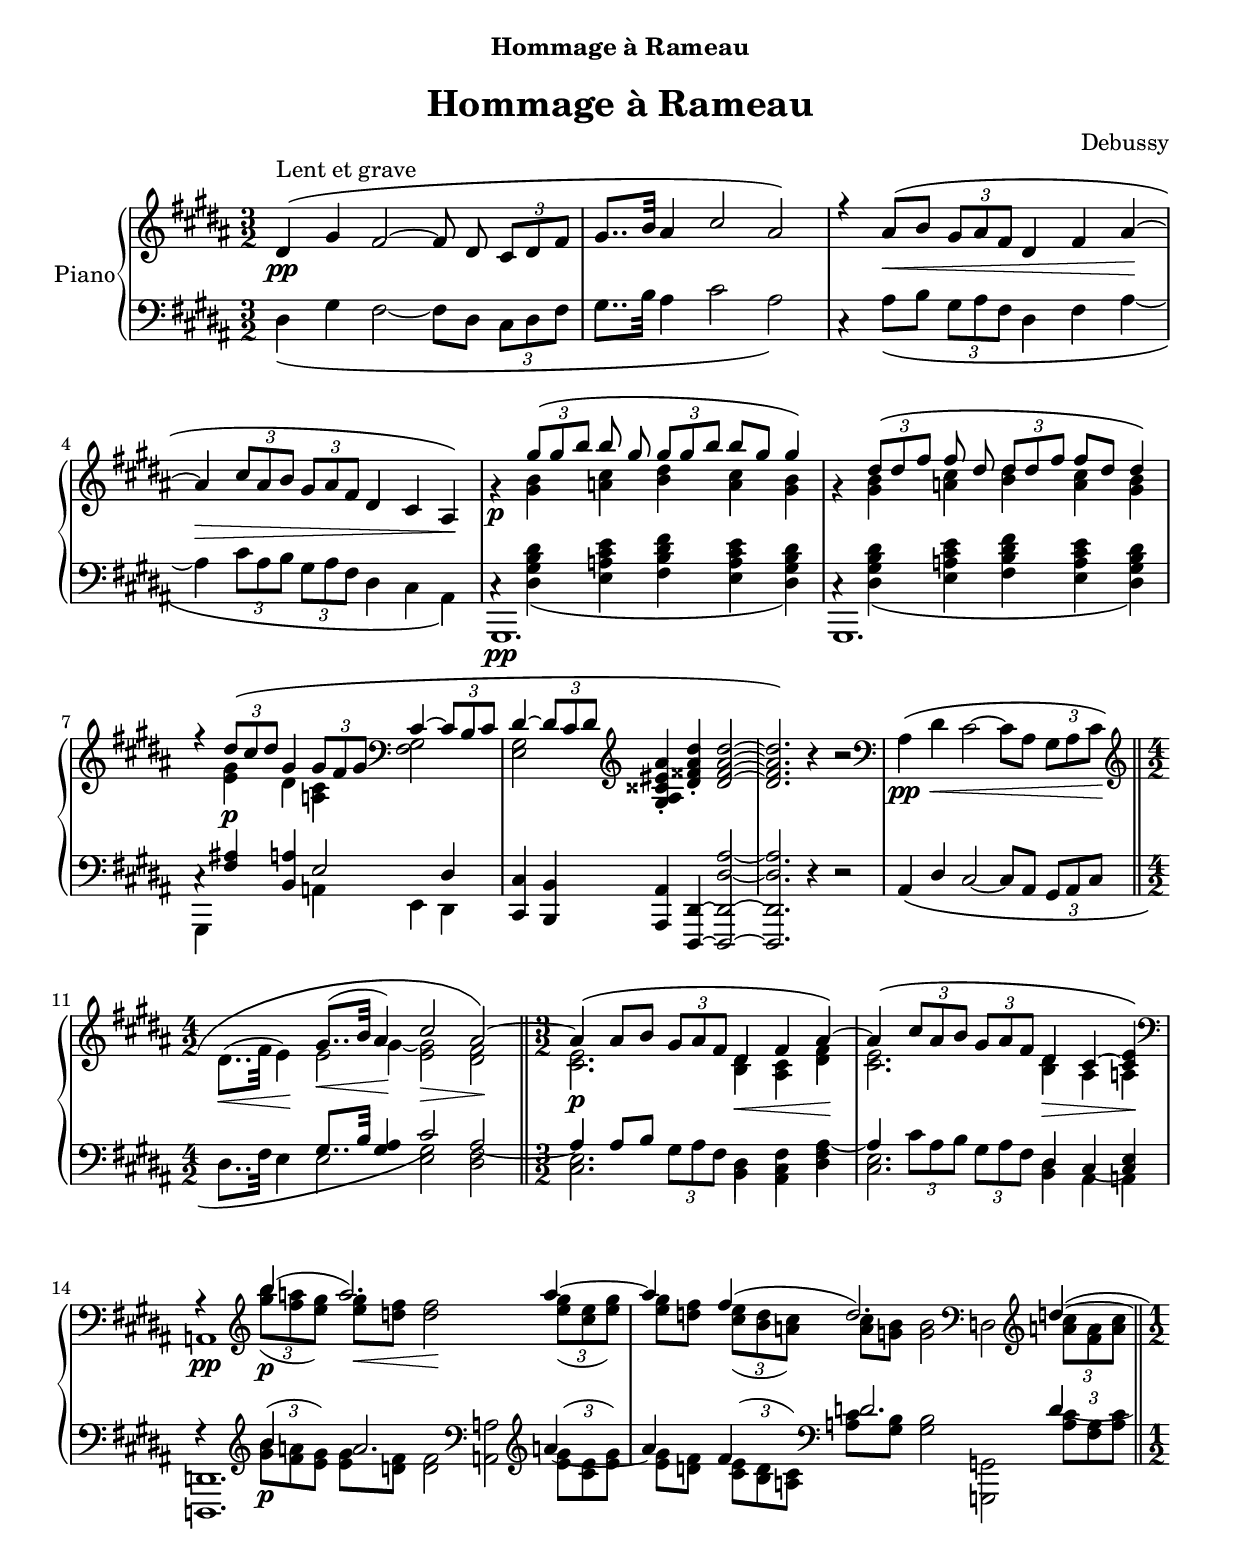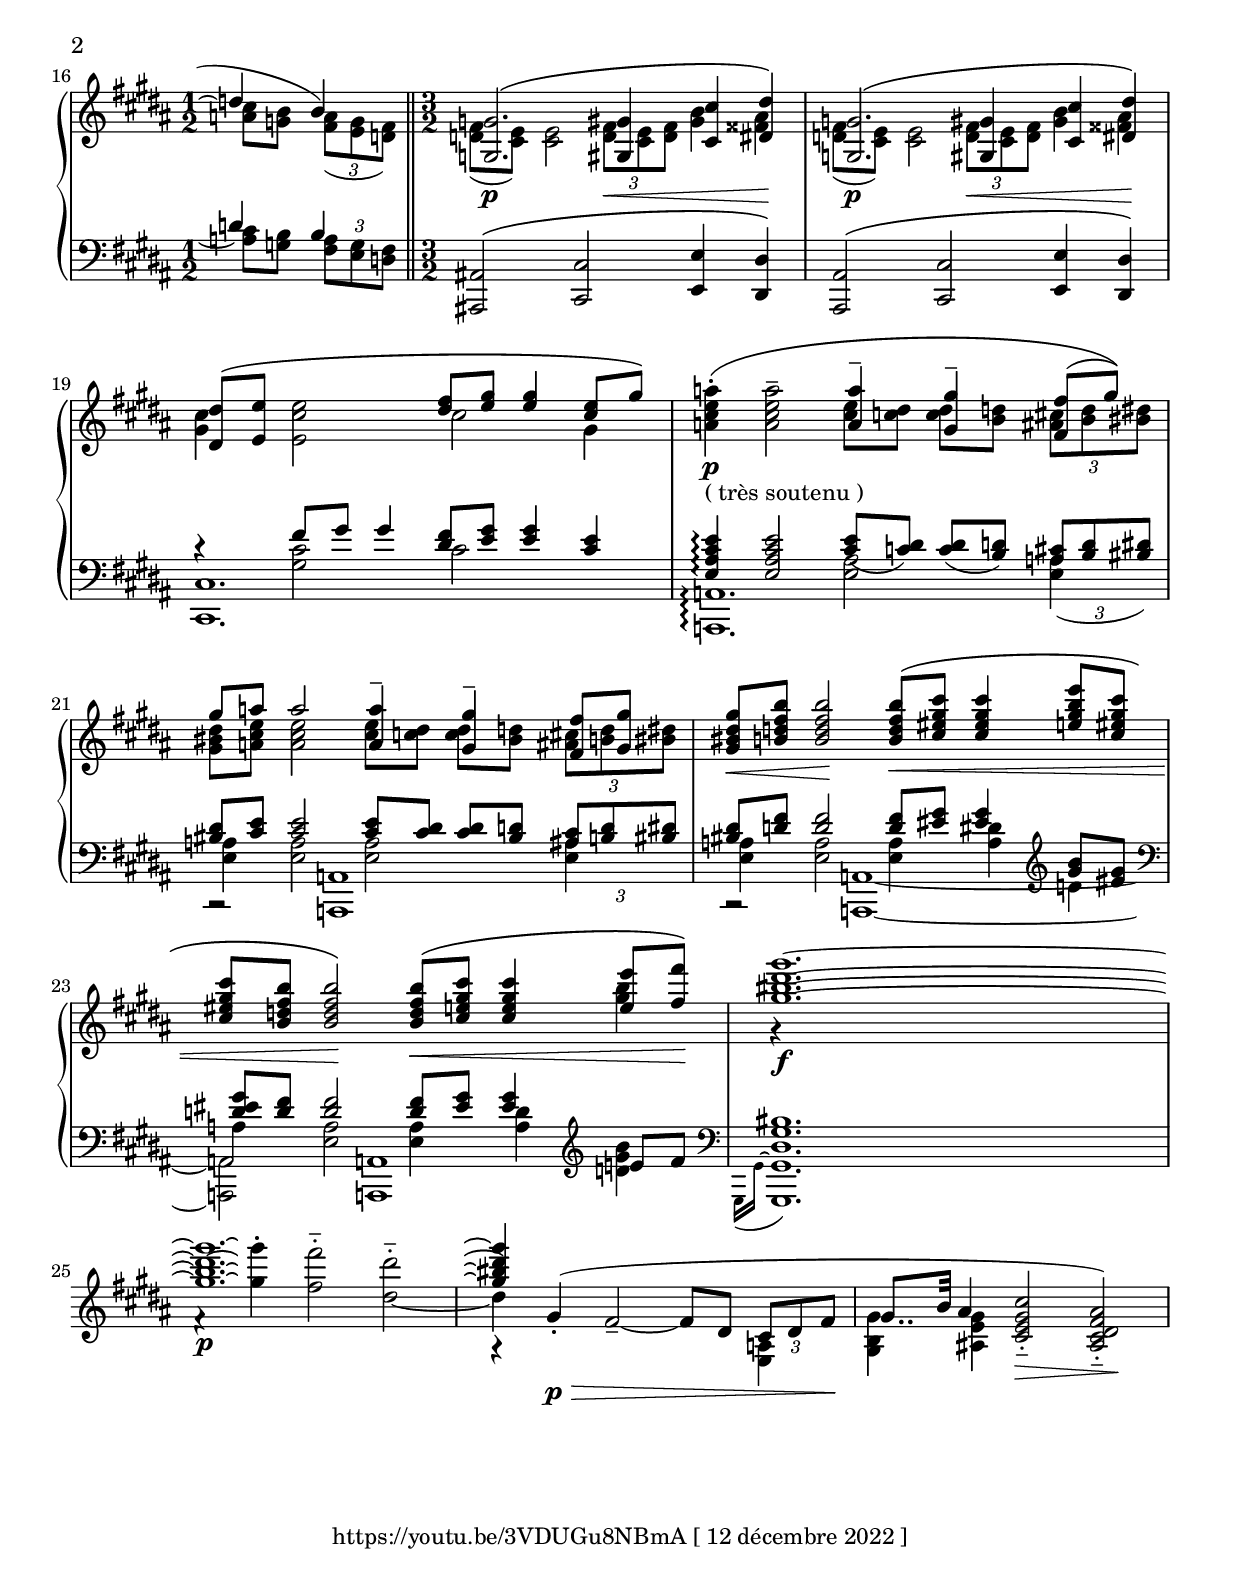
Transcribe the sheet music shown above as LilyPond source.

#(set-global-staff-size 19)
\version "2.22.0"
\include "italiano.ly"

\paper {

  line-width = 186\mm
  #(define left-margin (/ (- paper-width  (* 186 mm)) 2))
  #(define top-margin (/ (- paper-height (* 259 mm)) 2))
  #(define bottom-margin (/ (- paper-height (* 253 mm)) 2))
  between-system-padding = 8\mm
  indent = 10\mm
  #(define fonts
    (set-global-fonts
     #:music "emmentaler"
     #:brace "emmentaler"
   ))
}

\header {
  title = "Hommage à Rameau"
  dedication = \markup \center-column { \fontsize #0.5 \bold "Hommage à Rameau" " " }
  composer = "Debussy"
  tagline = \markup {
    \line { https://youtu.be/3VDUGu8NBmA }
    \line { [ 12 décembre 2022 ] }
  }
}

global = {
  \key si \major
  \time 3/2
}


rightOne = \relative do'' {
  \global
  red,4\(\pp^"Lent et grave" sold fad2 ~ \autoBeamOff fad8 red \autoBeamOn \tuplet 3/2 { dod red fad }
  sold8.. si32 lad4 dod2 lad\)
  r4 lad8\(\< si \tuplet3/2 { sold8 lad fad } red4 fad lad\! ~
  lad\> \tuplet 3/2 { dod8 lad si } \tuplet 3/2 { sold lad fad } red4 dod lad\)\!
  sold'4\rest\p \tuplet 3/2 { sold'8\( sold si } \autoBeamOff si sold \autoBeamOn \tuplet 3/2 { sold8 sold si } si sold sold4\)
  sold,4\rest \tuplet 3/2 { red'8\( red fad } \autoBeamOff fad8 red \autoBeamOn \tuplet 3/2 { red8 red fad } fad8 red red4\)
  r4 \tuplet 3/2 { red8\( dod red } sold,4 \tuplet 3/2 { sold8 fad sold } \clef bass dod,4 ~ \tuplet 3/2 { dod8 si dod }
  red4 ~ \tuplet 3/2 { red8 dod red } \clef treble < sold, lad dodd mid lad >4_. < red' fadd lad red >_. < red fadd lad red >2 ~
  q2.\) si'4\rest si2\rest \clef bass
  \stemDown
  lad,4\pp\(\< red dod2 ~ dod8 lad \tuplet 3/2 {  sold [ lad dod\! ] }
  \clef treble \bar "||"  \time 4/2 red8..\< ( fad32 mi4\! ) \stemUp
  << { sold8..\< ( si32 lad4\! ) dod2 } \\ {  s4 sold4 ~ sold2  } >>

  lad\) ~
  \bar "||" \time 3/2 lad4\( lad8 si \tuplet 3/2 { sold lad fad } red4 fad lad\) ~
  lad4\( \tuplet 3/2 { dod8 lad si } \tuplet 3/2 { sold lad fad } red4 dod ~ <dod mi>\)
  \clef bass r4
  \clef treble si''4 ( la2. )  la4 ~
  la fad ( re2. ) \clef treble re4 ~ ( \bar "||"
  \time 1/2 re si ) \time 3/2

  <sol sol,>2.\p\( <sold sold,>4 <dod dod,> <red red,>\)
  <sol, sol,>2.\p\( <sold sold,>4 <dod dod,> <red red,>\)
  <red red,>8\( <mi mi,> s2 <red fad>8 <mi sold> q4 <dod mi>8 sold'\)

  \stemDown <la, dod mi la>4-.\p\(_\markup { "( très soutenu )" } q2-- \stemUp <la la'>4--  <sold sold'>-- <fad fad'>8 ( sold'\) )

  \stemDown <sold, sid red> <la dod mi> q2 \stemUp <la' la,>4-- <sold sold,>-- <fad fad,>8 <sold sold,>
  <sold, sid red sold>\< <si re fad si> q2\! q8\<\( <dod mid sold dod> q4 <mi sold si mi>8 <dod mid sold dod>
  q <si re fad si> q2\!\) q8\<\( <dod mi sold dod> q4 <mi mi'>8 <fad fad'>\!\)

  <sold sid red sold>1.\f ~ q\p \laissezVibrer

  <sold sid red sold>4 \repeatTie s s2 s


}

rightTwo = \relative do'' {
  \global
  s1.
  s1.
  s1.
  s1.

  s4 <sold si>4 <la dod> <si red> <la dod> <sold si>
  s4 <sold si>4 <la dod> <si red> <la dod> <sold si>
  s4
  < mi sold >\p red < la dod > \clef bass < fad sold >2
  < mi sold > s2 s2
  s2 s2 s2
  s2.
  s2. s2
  mi'2 mi\> <red fad>\!
  \time 3/2 \bar "||" <dod mi>2.\p <si red>4\< <lad dod> <red fad>\!

  <dod mi>2. <si red>4\> lad la!\!
  s4 \tuplet 3/2 { <sold'' si>8\p ( <fad la> <mi sold> ) } <mi sold>\< <re fad>
  <re fad>2\! \tuplet 3/2 { <mi sold>8 ( <dod mi> <mi sold> ) }
  <mi sold> <re fad> \tuplet 3/2 { <dod mi> ( [ <si re> <la dod> ] ) } <la dod> <sol si>
  <sol si>2 \clef treble \tuplet 3/2 { <la dod>8 [ <fad la> <la dod> ] }
  <la dod> <sol si> \tuplet 3/2 { <fad la> [( <mi sol> <re fad> )] } \bar "||"
  \time 3/2
  <re fad> ( <dod mi> ) q2 \tuplet 3/2 { <re fad>8\< <dod mi> <re fad>  } <sold si>4 <fadd lad>\!
  <re fad>8 ( <dod mi> ) q2 \tuplet 3/2 { <re fad>8\< <dod mi> <re fad>  } <sold si>4 <fadd lad>\!
  <sold dod> <mi dod' mi>2  dod' sold4
  s4 s2 <dod mi>8 <do red> q <si re> \tuplet 3/2 { <lad dod> [ <si re> <sid red> ] }
  \stemUp sold' la la2 \stemDown <dod, mi>8 <do red> q <sid re>
  \tuplet 3/2 { <lad dod> [ <si re> <sid red> ] }
  s1.
  s2 s s4 <sold' si>4
  s1. s4 <sold sold'>4^. <fad fad'>2^\portato <red~ red'>^\portato
  red4 \stemUp sold,-. \> \p ^( fad2-- ~ fad8 red \tuplet 3/2 { dod [ red fad ] } \!
  sold8.. si32 lad4  <dod, mi sold dod>2\portato \> <lad dod red fad lad>\portato ^) \!



}

rightThree = \relative do'' {
  \global
  s2*27
  s2*4
  s2*3
  s2*3
  s2*3
  la,,1\pp s2
  s2 s \stemDown \clef bass re2
  s1
  s1.*6 s2 s
  sol'4\rest s4 s2 s
  fa4\rest  s s2 s2
  sol,4\rest s2 s2 <mi la>4
  <sold si sold'> <lad! mi' sold> s2 s
  
  


}

leftOne = \relative do' {
  \global
  s1.
  s1.
  s1.
  s1.
  sold,,1.\pp
  sold1.
  \stemDown sold4 s2 la'4 mi red
  \stemUp
  <dod dod'> <si si'> <lad lad'> <red, red'> ~ <red red'>2 ~ <red red'>2. s4 s2
  s2 s s
  s2 \stemDown mi''2  <mi sold>  <red fad>
  <dod mi>2. <si red>4 <lad dod> <red fad>
  <dod mi>2.  <si red>4 lad la
  s4 \tuplet 3/2 { <sold'' si>8\p ( <fad la> <mi sold> ) }
  <mi sold> <re fad> <re fad>2 \clef treble \tuplet 3/2 { <mi sold>8 ( <dod mi> <mi sold> ) }
  <mi sold> <re fad> \tuplet 3/2 { <dod mi> ([ <si re> <la dod> ]) } <la dod> <sold si>
  <sold si>2 \tuplet 3/2 { <la dod>8 [ <fad la> <la dod> ] } \bar "||"
  \time 1/2 <la dod> <sol si> \tuplet 3/2 { <fad la> [ <mi sol> <re fad> ] } \bar "||" \time 3/2
  \stemUp <lad! lad,!>2\( <dod dod,> <mi mi,>4 <red red,>\)
  <lad lad,>2\( <dod dod,> <mi mi,>4 <red red,>\)
  r \stemDown <sold dod>2 dod s4
  \stemUp <mi, lad dod mi>\arpeggio q2 \stemDown <mi lad> <mi la>4
  <mi la> q2 q q4
  q4 q2 q4 <la red> \clef treble re
  \clef bass la <mi la>2 q4 <la re> \clef treble <re sold si>

}

leftTwo = \relative do' {
  \global
  red,4\( sold fad2 ~ fad8 red \tuplet 3/2 { dod [ red fad ] }
  sold8.. si32 lad4 dod2 lad\)
  dod,4\rest lad'8\( si \tuplet 3/2 { sold lad fad } red4 fad lad ~
  lad \tuplet 3/2 { dod8 lad si } \tuplet 3/2 { sold lad fad } red4 dod lad\)
  do\rest
  < red sold si red >\( < mi la dod mi > < fad si red fad > < mi la dod mi > < red sold si red >\)
  do\rest
  < red sold si red >\( < mi la dod mi > < fad si red fad > < mi la dod mi > < red sold si red >\)
  do4\rest \stemUp < fad lad! > < si, la'! > mi2 red4
  s2 s
  <red lad'>2 ~ <red lad'>2. re4\rest re2\rest

  lad4\( red dod2 ~ dod8 lad \tuplet 3/2 { sold [ lad dod ] } \time 4/2
  \stemDown \bar "||" red8.. fad32 mi4 \stemUp sold8.. si32 <lad sold>4 dod2\) lad ~ \bar "||" \time 3/2
  lad4 lad8 si \stemDown \tuplet 3/2 { sold lad fad } red4 fad lad
  ~ \stemUp lad \stemDown \tuplet 3/2 { dod8 lad si } \tuplet 3/2 { sold lad fad } \stemUp
  red4 dod ~ <dod mi> fa\rest \clef treble
  si' la2. la4 ~ la fad \clef bass re2. re4 ~
  re si
  s1.
  s
  s4 fad'8 sold sold4 <red fad>8 <mi sold> q4 <dod mi>
  s4 s2 <dod mi>8 (<do red>) q (<si re>) \tuplet 3/2 { <lad dod> ([ <si re> <sid red> ] )}
  <sid red> <dod mi> q2 q8 <dod red> q <sid re> \tuplet 3/2 { <lad dod> [ <si re> <sid red> ] }
  <sid red> <re fad> q2 q8 <mid sold> q4 \clef treble <sold si>8 <mid sold>

  \clef bass <re mid sold> <re fad> q2 q8 <mid sold> q4 \clef treble mi8 fad \clef bass



}

leftThree = \relative do' {
  \global
  s2*27
  s2*4
  s2*3
  s2*3
  s2*3
  <re,, re,>1.
}

leftFour = \relative do' {
  \global
  s2*27
  s2*4
  s2*3
  s2*3
  s2*3
  s2 s \clef bass < la la,>2
  s2 s \clef bass < sol, sol,> s4
  s2 s1. s2. s4 s
  <dod dod,>1.
  <la la,>\arpeggio
  r2 q1
  r2 q1 ~ 
  q2 q1 
  \clef bass \acciaccatura { sold,16 sold'^~ } <sold, sold' red' sold sid>1.

}

\score {
  \new PianoStaff \with {
    instrumentName = "Piano"
  } <<
    \new Staff = "right" \with {
      midiInstrument = "acoustic grand"
    } << \rightOne \\ \rightTwo \\ \rightThree>>
    \new Staff = "left" \with {
      midiInstrument = "acoustic grand"
    } { \clef bass << \leftOne \\ \leftTwo \\ \leftThree \\ \leftFour >> }
  >>
  \layout { }
  \midi {
    \tempo 4=100
  }
}
